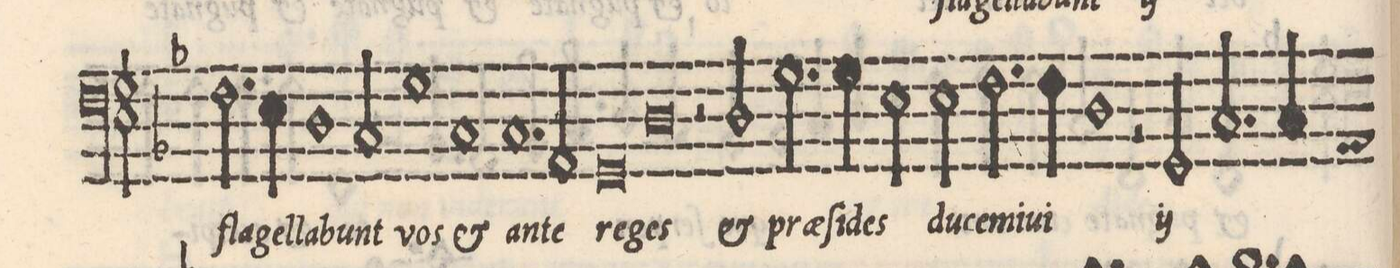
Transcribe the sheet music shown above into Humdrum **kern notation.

**kern	**text
*I"BASSO	*
*clefF4	*
*k[b-]	*
*met(C|)	*
*M2/1	*
*	*Xij
2.F\	fla-
4E\	-gel-
1D\	-la-
=23-	=23-
2C/	-bunt
1G	vos
=24-	=24-
1C	et
1.C	an-
=25-	=25-
2AA/	-te
0GG	re-
=26-	=26-
0D	-ges
=27-	=27-
2r	.
2D/	et
=28-	=28-
2.G\	prae-
4G\	-ſi-
2E\	-des
2E\	du-
=29-	=29-
2.F\	-ce-
4F\	-mi-
1D	-ui
=30-	=30-
2r	.
*	*ij
2GG/	et
2.C/	prae-
4C/	-ſi-
*custos:AA	*
*-	*-
